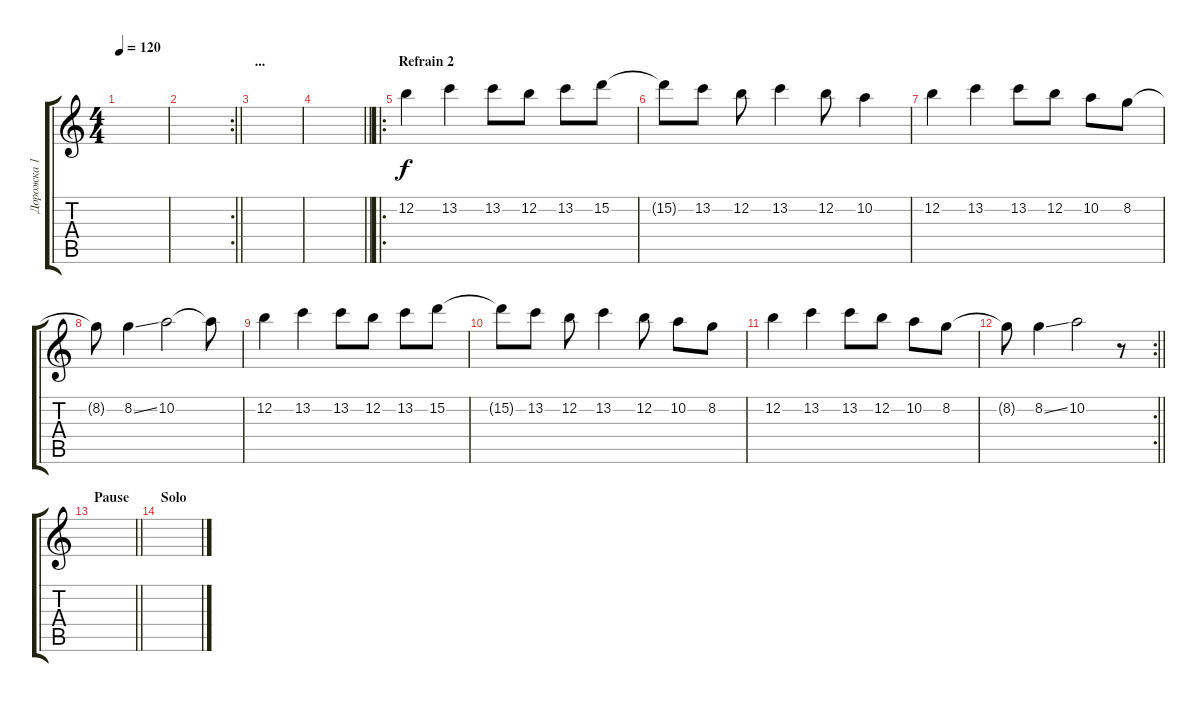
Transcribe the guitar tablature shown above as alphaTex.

\track ("Дорожка 1" "Дорожка 1") {instrument distortionguitar}
\staff {score tabs}
\tuning (E4 B3 G3 D3 A2 E2) {hide}
\ts (4 4)
\tempo 120
\clef g2
\ks c
|
\rc 2
\barLineRight lightlight
|
\section ("" "...")
|
\barLineRight lightlight
|
\ro
\section ("" "Refrain 2")
12.2.4 13.2.4 13.2.8 12.2.8 13.2.8 15.2.8 |
15.2{t}.8 13.2.8 12.2.8 13.2.4 12.2.8 10.2.4 |
12.2.4 13.2.4 13.2.8 12.2.8 10.2.8 8.2.8 |
8.2{t}.8 8.2{ss}.4 10.2.2 10.2{t}.8 |
12.2.4 13.2.4 13.2.8 12.2.8 13.2.8 15.2.8 |
15.2{t}.8 13.2.8 12.2.8 13.2.4 12.2.8 10.2.8 8.2.8 |
12.2.4 13.2.4 13.2.8 12.2.8 10.2.8 8.2.8 |
\rc 2
\barLineRight lightlight
8.2{t}.8 8.2{ss}.4 10.2.2 r.8 |
\section ("" "Pause")
\barLineRight lightlight
|
\section ("" "Solo")
